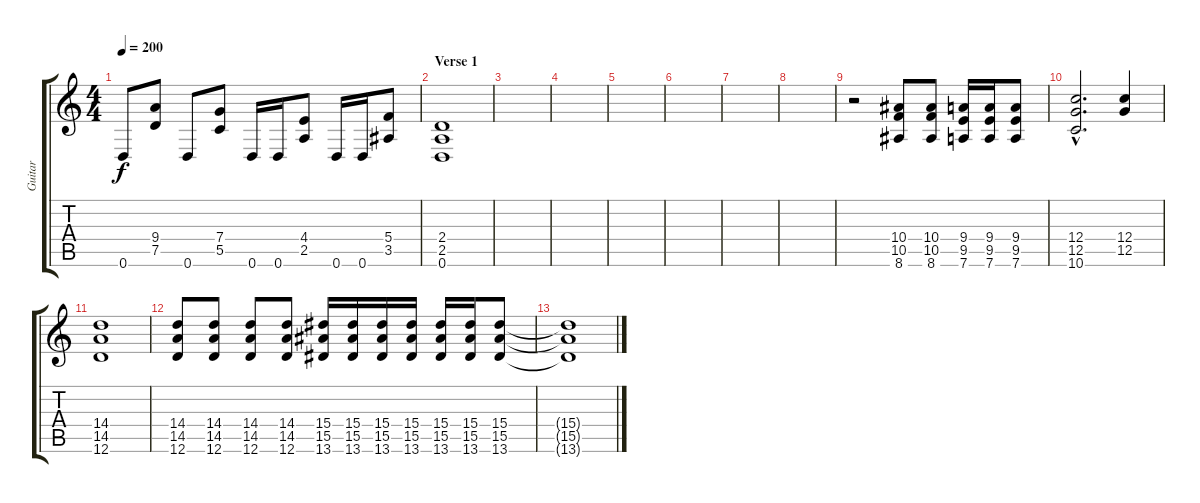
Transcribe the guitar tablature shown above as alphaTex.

\track ("Guitar " "Guitar ") {instrument distortionguitar}
\staff {score tabs}
\tuning (D4 A3 F3 C3 G2 D2) {hide}
\ts (4 4)
\tempo 200
\clef g2
\ks c
0.6.8{dy f} (9.4 7.5).8 0.6.8 (7.4 5.5).8 0.6.16 0.6.16 (4.4 2.5).8 0.6.16 0.6.16 (5.4 3.5).8 |
\section ("" "Verse 1")
(2.4 2.5 0.6).1{volume 0} |
|
|
|
|
|
|
r.2 (10.4 10.5 8.6).8 (10.4 10.5 8.6).8 (9.4 9.5 7.6).16 (9.4 9.5 7.6).16 (9.4 9.5 7.6).8 |
(12.4{hac} 12.5{hac} 10.6{hac}).2{d} (12.4 12.5).4 |
(14.4 14.5 12.6).1 |
(14.4 14.5 12.6).8 (14.4 14.5 12.6).8 (14.4 14.5 12.6).8 (14.4 14.5 12.6).8 (15.4 15.5 13.6).16 (15.4 15.5 13.6).16 (15.4 15.5 13.6).16 (15.4 15.5 13.6).16 (15.4 15.5 13.6).16 (15.4 15.5 13.6).16 (15.4 15.5 13.6).8 |
(15.4{t} 15.5{t} 13.6{t}).1
